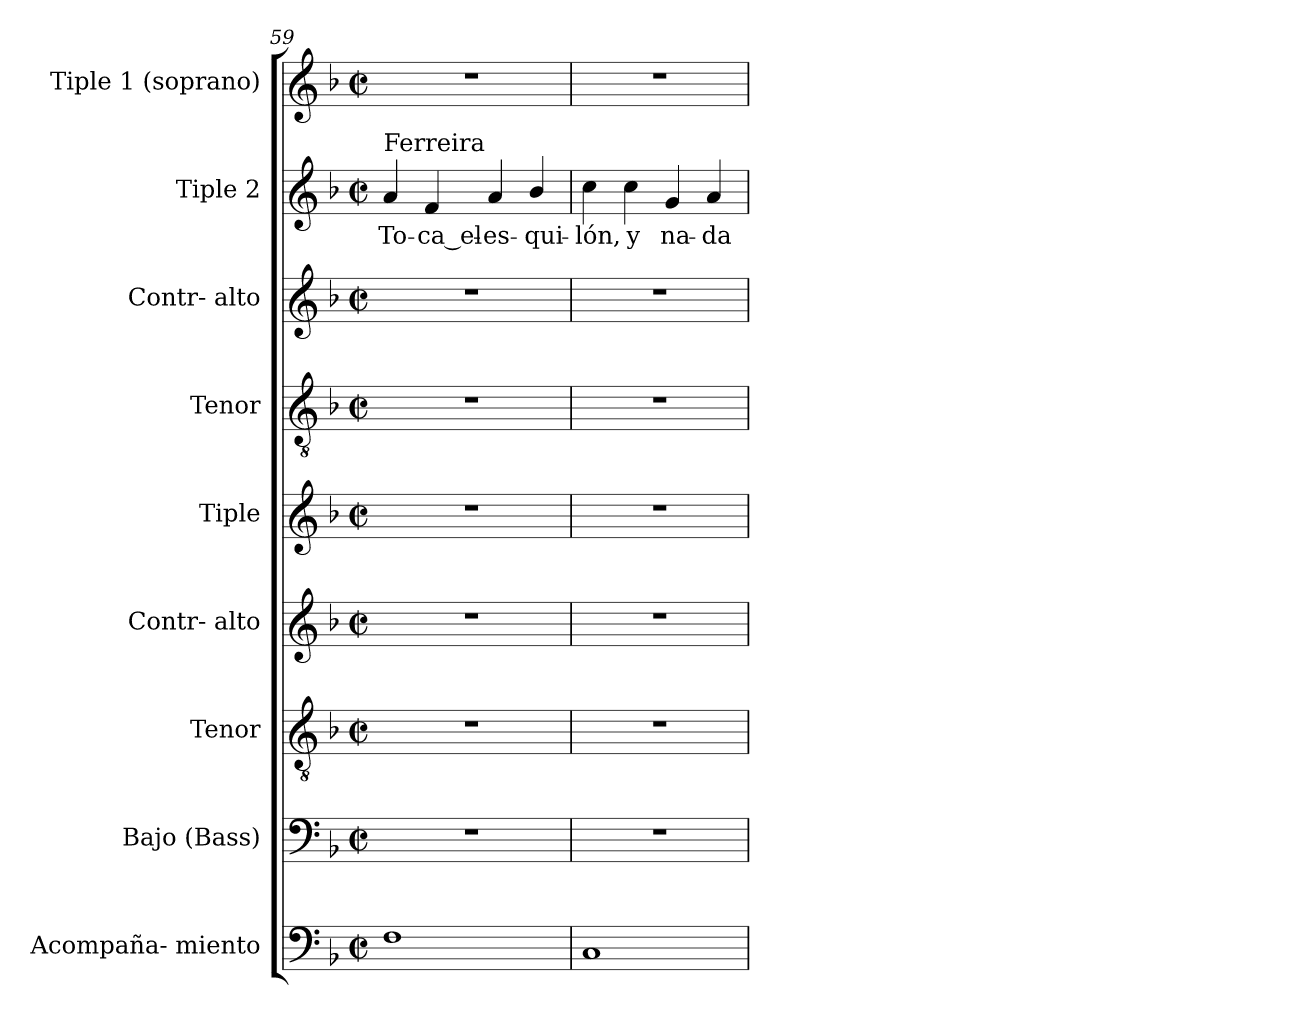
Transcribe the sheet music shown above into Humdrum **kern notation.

**kern	**kern	**kern	**kern	**kern	**kern	**kern	**kern	**text	**kern
*part9	*part8	*part7	*part6	*part5	*part4	*part3	*part2	*part2	*part1
*staff9	*staff8	*staff7	*staff6	*staff5	*staff4	*staff3	*staff2	*staff2	*staff1
*I"Acompaña- miento	*I"Bajo (Bass)	*I"Tenor	*I"Contr- alto	*I"Tiple	*I"Tenor	*I"Contr- alto	*I"Tiple 2	*	*I"Tiple 1 (soprano)
*	*I'B.	*I'T.	*I'A.	*	*I'T.	*I'A.	*	*	*I'S.
!!LO:LB:g=z
*clefF4	*clefF4	*clefGv2	*clefG2	*clefG2	*clefGv2	*clefG2	*clefG2	*	*clefG2
*	*	*ITrd7c12	*	*	*ITrd7c12	*	*	*	*
*k[b-]	*k[b-]	*k[b-]	*k[b-]	*k[b-]	*k[b-]	*k[b-]	*k[b-]	*	*k[b-]
*F:	*F:	*F:	*F:	*F:	*F:	*F:	*F:	*	*F:
*M2/2	*M2/2	*M2/2	*M2/2	*M2/2	*M2/2	*M2/2	*M2/2	*	*M2/2
*met(c|)	*met(c|)	*met(c|)	*met(c|)	*met(c|)	*met(c|)	*met(c|)	*met(c|)	*	*met(c|)
=59	=59	=59	=59	=59	=59	=59	=59	=59	=59
!	!	!	!	!	!	!	!LO:TX:a:t=Ferreira	!	!
!	!	!	!	!	!	!	!	!LO:LY:b:color=#000000	!
1Fi	1r	1r	1r	1r	1r	1r	4ai/	To-	1r
!	!	!	!	!	!	!	!	!LO:LY:b:color=#000000	!
.	.	.	.	.	.	.	4fi/	-ca_el-	.
!	!	!	!	!	!	!	!	!LO:LY:b:color=#000000	!
.	.	.	.	.	.	.	4ai/	-es-	.
!	!	!	!	!	!	!	!	!LO:LY:b:color=#000000	!
.	.	.	.	.	.	.	4b-i/	-qui-	.
=60	=60	=60	=60	=60	=60	=60	=60	=60	=60
!	!	!	!	!	!	!	!	!LO:LY:b:color=#000000	!
1Ci	1r	1r	1r	1r	1r	1r	4cci\	-lón,	1r
!	!	!	!	!	!	!	!	!LO:LY:b:color=#000000	!
.	.	.	.	.	.	.	4cci\	y	.
!	!	!	!	!	!	!	!	!LO:LY:b:color=#000000	!
.	.	.	.	.	.	.	4gi/	na-	.
!	!	!	!	!	!	!	!	!LO:LY:b:color=#000000	!
.	.	.	.	.	.	.	4ai/	-da	.
=	=	=	=	=	=	=	=	=	=
*-	*-	*-	*-	*-	*-	*-	*-	*-	*-
